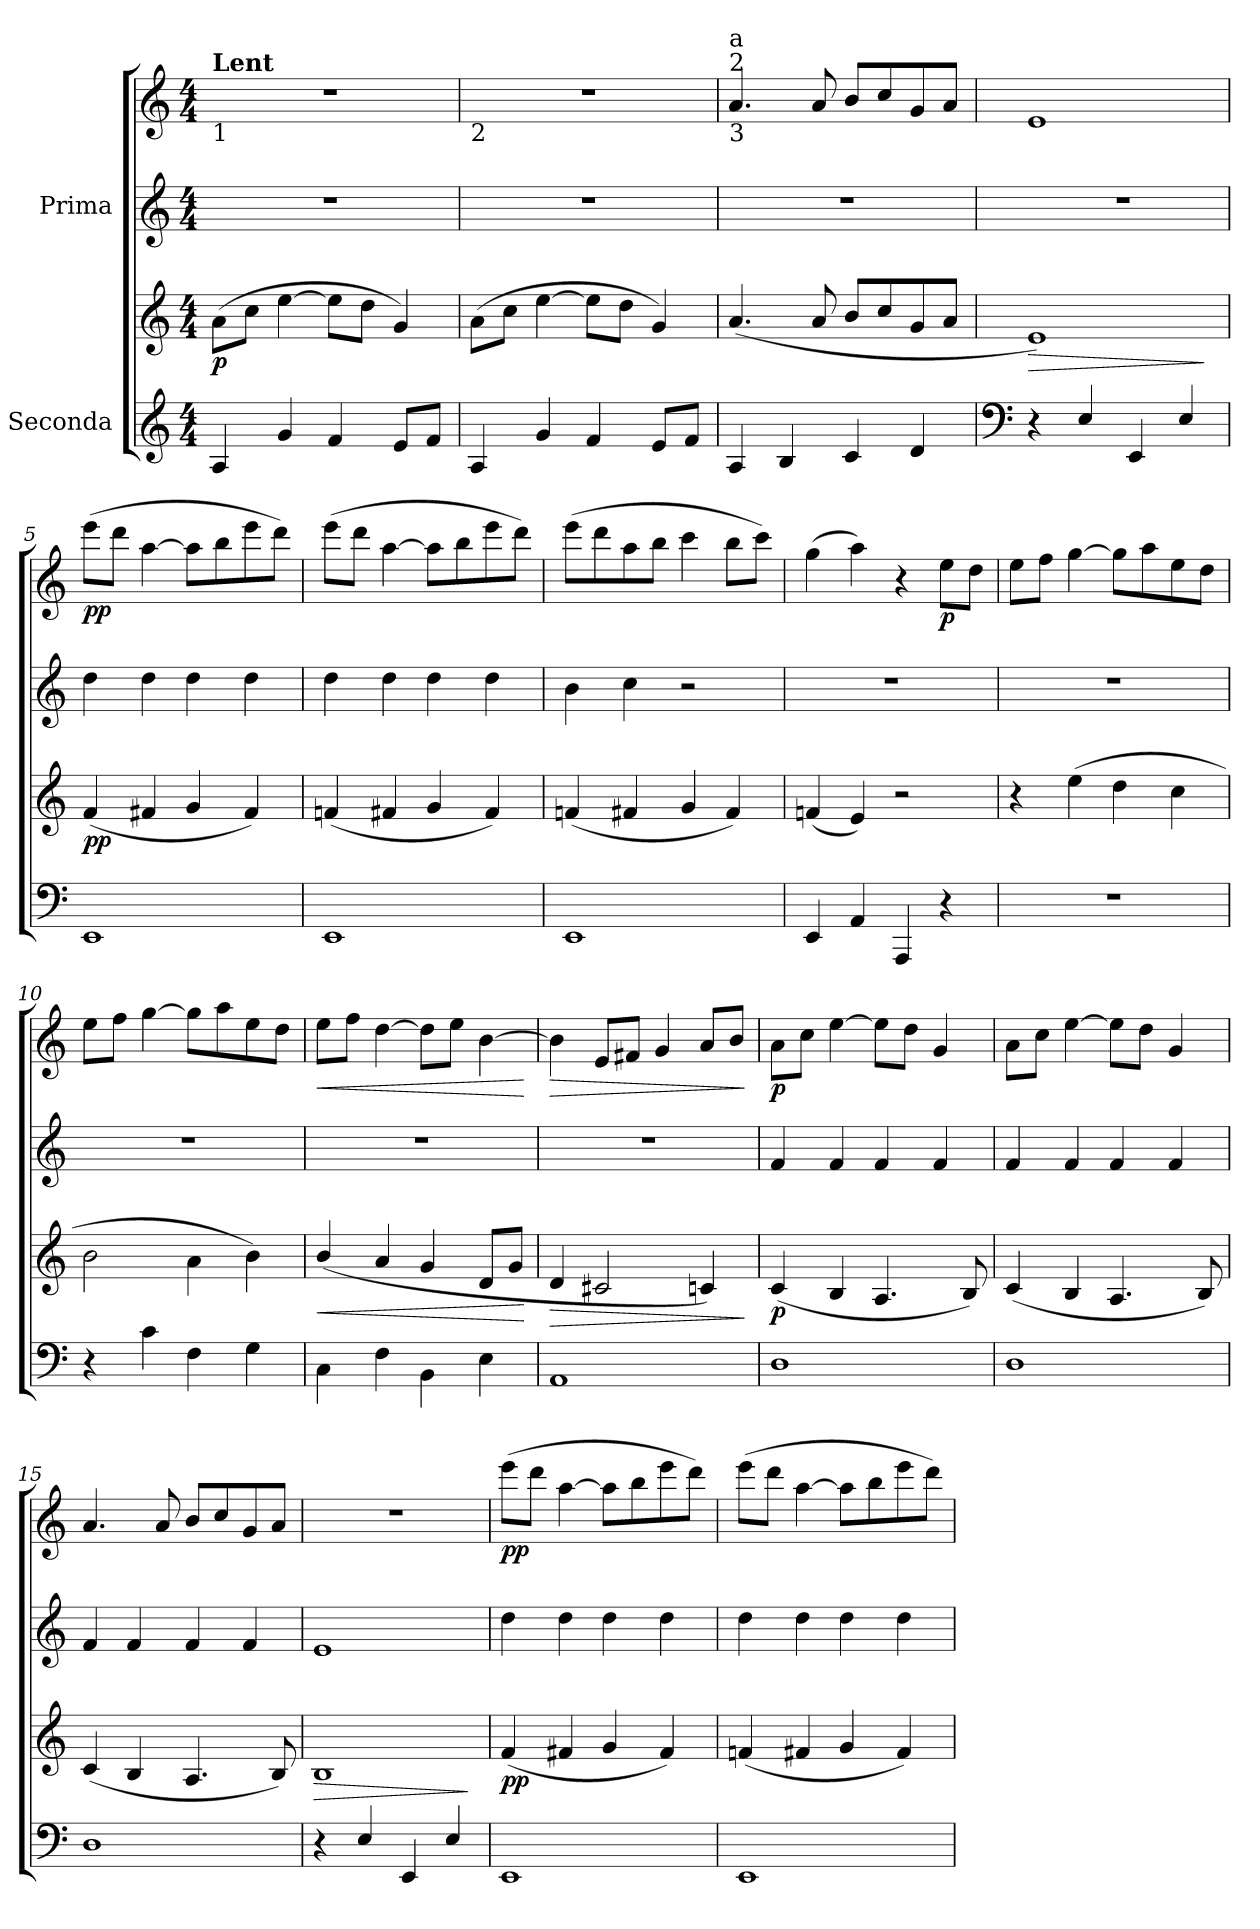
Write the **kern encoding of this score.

**kern	**kern	**dynam	**kern	**kern	**dynam
*part2	*part2	*part2	*part1	*part1	*part1
*staff4	*staff3	*staff3/4	*staff2	*staff1	*staff1/2
*I"Seconda	*	*	*I"Prima	*	*
*clefG2	*clefG2	*	*clefG2	*clefG2	*
*k[]	*k[]	*	*k[]	*k[]	*
*M4/4	*M4/4	*	*M4/4	*M4/4	*
*MM58	*MM58	*	*MM58	*MM58	*
=1	=1	=1	=1	=1	=1
!	!	!	!	!LO:TX:a:B:t=Lent	!
!	!	!	!	!LO:TX:b:t=1	!
!	!	!LO:DY:b	!	!	!
4A/	(>8a\L	p	1r	1r	.
.	8cc\J	.	.	.	.
4g/	[4ee\	.	.	.	.
4f/	8ee\L]	.	.	.	.
.	8dd\J	.	.	.	.
8e/L	4g/)	.	.	.	.
8f/J	.	.	.	.	.
=2	=2	=2	=2	=2	=2
!	!	!	!	!LO:TX:b:t=2	!
4A/	(>8a\L	.	1r	1r	.
.	8cc\J	.	.	.	.
4g/	[4ee\	.	.	.	.
4f/	8ee\L]	.	.	.	.
.	8dd\J	.	.	.	.
8e/L	4g/)	.	.	.	.
8f/J	.	.	.	.	.
=3	=3	=3	=3	=3	=3
!	!	!	!	!LO:TX:b:t=3	!
!	!	!	!	!LO:TX:a:t=2	!
!	!	!	!	!LO:TX:a:t=a	!
4A/	(<4.a/	.	1r	4.a/	.
4B/	.	.	.	.	.
.	8a/	.	.	8a/	.
4c/	8b/L	.	.	8b/L	.
.	8cc/	.	.	8cc/	.
4d/	8g/	.	.	8g/	.
.	8a/J	.	.	8a/J	.
=4	=4	=4	=4	=4	=4
*clefF4	*	*	*	*	*
!	!	!	!	!LO:TX:b:t=4	!
!	!	!LO:HP:b	!	!	!
*	*	*	*	*^	*
*	*	*	*	*	*^	*
4r	1e)	>	1r	1e	2ryy	2.ryy	.
4E/	.	.	.	.	.	.	.
*	*	*	*	*MM55	*	*	*
4EE/	.	.	.	.	2ryy	.	.
*	*	*	*	*MM52	*	*	*
4E/	.	.	.	.	.	4ryy	.
.	.	]	.	.	.	.	.
*	*	*	*	*v	*v	*v	*
!!LO:LB:g=z
=5	=5	=5	=5	=5	=5
*	*	*	*	*MM55	*
*	*	*	*	*^	*
*	*	*	*	*	*^	*
!	!	!LO:DY:b	!	!	!	!	!LO:DY:b
*	*	*	*	*v	*v	*v	*
1EE	(<4f/	pp	4dd\	(>8eee\L	pp
.	.	.	.	8ddd\J	.
.	4f#X/	.	4dd\	[4aa\	.
.	4g/	.	4dd\	8aa\L]	.
*	*	*	*	*MM58	*
.	.	.	.	8bb\	.
.	4f#/)	.	4dd\	8eee\	.
.	.	.	.	8ddd\J)	.
=6	=6	=6	=6	=6	=6
1EE	(<4fn/	.	4dd\	(>8eee\L	.
.	.	.	.	8ddd\J	.
.	4f#X/	.	4dd\	[4aa\	.
.	4g/	.	4dd\	8aa\L]	.
.	.	.	.	8bb\	.
.	4f#/)	.	4dd\	8eee\	.
.	.	.	.	8ddd\J)	.
=7	=7	=7	=7	=7	=7
1EE	(<4fn/	.	4b\	(>8eee\L	.
.	.	.	.	8ddd\	.
.	4f#X/	.	4cc\	8aa\	.
.	.	.	.	8bb\J	.
.	4g/	.	2r	4ccc\	.
.	4f#/)	.	.	8bb\L	.
.	.	.	.	8ccc\J)	.
=8	=8	=8	=8	=8	=8
4EE/	(<4fn/	.	1r	(>4gg\	.
4AA/	4e/)	.	.	4aa\)	.
4AAA/	2r	.	.	4r	.
!	!	!	!	!	!LO:DY:b
4r	.	.	.	8ee\L	p
.	.	.	.	8dd\J	.
=9	=9	=9	=9	=9	=9
1r	4r	.	1r	8ee\L	.
.	.	.	.	8ff\J	.
.	(>4ee\	.	.	[4gg\	.
.	4dd\	.	.	8gg\L]	.
.	.	.	.	8aa\	.
.	4cc\	.	.	8ee\	.
.	.	.	.	8dd\J	.
=10	=10	=10	=10	=10	=10
4r	2b\	.	1r	8ee\L	.
.	.	.	.	8ff\J	.
4c\	.	.	.	[4gg\	.
4F\	4a\	.	.	8gg\L]	.
.	.	.	.	8aa\	.
4G\	4b\)	.	.	8ee\	.
.	.	.	.	8dd\J	.
!!LO:LB:g=z
=11	=11	=11	=11	=11	=11
!	!	!LO:HP:b	!	!	!LO:HP:b
4C\	(<4b/	<	1r	8ee\L	<
.	.	.	.	8ff\J	.
4F\	4a/	.	.	[4dd\	.
4BB\	4g/	.	.	8dd\L]	.
.	.	.	.	8ee\J	.
4E\	8d/L	.	.	[4b\	.
.	8g/J	.	.	.	.
.	.	[	.	.	[
=12	=12	=12	=12	=12	=12
!	!	!LO:HP:b	!	!	!LO:HP:b
1AA	4d/	>	1r	4b\]	>
*	*	*	*	*MM55	*
.	2c#X/	.	.	8e/L	.
.	.	.	.	8f#X/J	.
.	.	.	.	4g/	.
*	*	*	*	*MM52	*
.	4cn/)	.	.	8a/L	.
.	.	.	.	8b/J	.
.	.	]	.	.	]
=13	=13	=13	=13	=13	=13
*	*	*	*	*MM55	*
!	!	!LO:DY:b	!	!	!LO:DY:b
1D	(<4c/	p	4f/	8a\L	p
.	.	.	.	8cc\J	.
.	4B/	.	4f/	[4ee\	.
.	4.A/	.	4f/	8ee\L]	.
.	.	.	.	8dd\J	.
.	.	.	4f/	4g/	.
.	8B/)	.	.	.	.
=14	=14	=14	=14	=14	=14
*	*	*	*	*MM58	*
1D	(<4c/	.	4f/	8a\L	.
.	.	.	.	8cc\J	.
.	4B/	.	4f/	[4ee\	.
.	4.A/	.	4f/	8ee\L]	.
.	.	.	.	8dd\J	.
.	.	.	4f/	4g/	.
.	8B/)	.	.	.	.
=15	=15	=15	=15	=15	=15
1D	(<4c/	.	4f/	(<4.a/	.
.	4B/	.	4f/	.	.
.	.	.	.	8a/	.
.	4.A/	.	4f/	8b/L	.
.	.	.	.	8cc/	.
.	.	.	4f/	8g/	.
.	8B/)	.	.	8a/J	.
!!LO:LB:g=z
=16	=16	=16	=16	=16	=16
!	!	!LO:HP:b	!	!	!
*	*	*	*	*^	*
*	*	*	*	*	*^	*
*	*	*	*	*	*	*^	*
4r	1B	>	1e)	1r	4ryy	2ryy	2.ryy	.
*	*	*	*	*MM55	*	*	*	*
4E/	.	.	.	.	2.ryy	.	.	.
*	*	*	*	*MM52	*	*	*	*
4EE/	.	.	.	.	.	2ryy	.	.
*	*	*	*	*MM49	*	*	*	*
4E/	.	.	.	.	.	.	4ryy	.
.	.	]	.	.	.	.	.	.
=17	=17	=17	=17	=17	=17	=17	=17	=17
!	!	!LO:DY:b	!	!	!	!	!	!LO:DY:b
*	*	*	*	*v	*v	*v	*v	*
1EE	(<4f/	pp	4dd\	(>8eee\L	pp
*	*	*	*	*MM52	*
.	.	.	.	8ddd\J	.
.	4f#X/	.	4dd\	[4aa\	.
.	4g/	.	4dd\	8aa\L]	.
*	*	*	*	*MM55	*
.	.	.	.	8bb\	.
.	4f#/)	.	4dd\	8eee\	.
.	.	.	.	8ddd\J)	.
=18	=18	=18	=18	=18	=18
1EE	(<4fn/	.	4dd\	(>8eee\L	.
*	*	*	*	*MM58	*
.	.	.	.	8ddd\J	.
.	4f#X/	.	4dd\	[4aa\	.
.	4g/	.	4dd\	8aa\L]	.
.	.	.	.	8bb\	.
.	4f#/)	.	4dd\	8eee\	.
.	.	.	.	8ddd\J)	.
=	=	=	=	=	=
*-	*-	*-	*-	*-	*-
